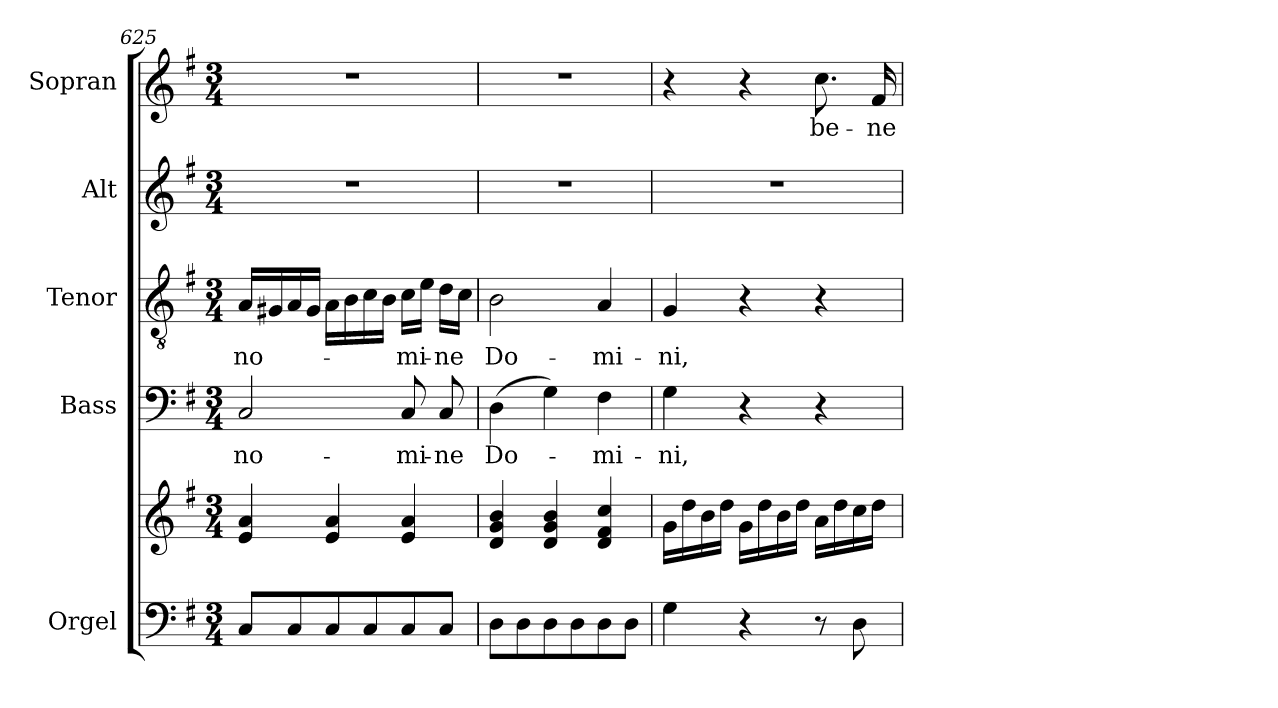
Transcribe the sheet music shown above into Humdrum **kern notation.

**kern	**kern	**kern	**text	**kern	**text	**kern	**kern	**text
*part5	*part5	*part4	*part4	*part3	*part3	*part2	*part1	*part1
*staff6	*staff5	*staff4	*staff4	*staff3	*staff3	*staff2	*staff1	*staff1
*I"Orgel	*	*I"Bass	*	*I"Tenor	*	*I"Alt	*I"Sopran	*
*I'Org.	*	*I'B.	*	*I'T.	*	*I'A.	*I'S.	*
*clefF4	*clefG2	*clefF4	*	*clefGv2	*	*clefG2	*clefG2	*
*k[f#]	*k[f#]	*k[f#]	*	*k[f#]	*	*k[f#]	*k[f#]	*
*G:	*G:	*G:	*	*G:	*	*G:	*G:	*
*M3/4	*M3/4	*M3/4	*	*M3/4	*	*M3/4	*M3/4	*
=625	=625	=625	=625	=625	=625	=625	=625	=625
!	!	!	!LO:LY:b	!	!LO:LY:b	!	!	!
8C/L	4e/ 4a/	2C/	no-	16A/LL	no-	2.r	2.r	.
.	.	.	.	16G#X/	.	.	.	.
8C/	.	.	.	16A/	.	.	.	.
.	.	.	.	16G#/JJ	.	.	.	.
8C/	4e/ 4a/	.	.	16A\LL	.	.	.	.
.	.	.	.	16B\	.	.	.	.
8C/	.	.	.	16c\	.	.	.	.
.	.	.	.	16B\JJ	.	.	.	.
!	!	!	!LO:LY:b	!	!LO:LY:b	!	!	!
8C/	4e/ 4a/	8C/	-mi-	16c\LL	-mi-	.	.	.
.	.	.	.	16e\JJ	.	.	.	.
!	!	!	!LO:LY:b	!	!LO:LY:b	!	!	!
8C/J	.	8C/	-ne	16d\LL	-ne	.	.	.
.	.	.	.	16c\JJ	.	.	.	.
=626	=626	=626	=626	=626	=626	=626	=626	=626
!	!	!	!LO:LY:b	!	!LO:LY:b	!	!	!
8D\L	4d/ 4g/ 4b/	(>4D\	Do-	2B\	Do-	2.r	2.r	.
8D\	.	.	.	.	.	.	.	.
8D\	4d/ 4g/ 4b/	4G\)	.	.	.	.	.	.
8D\	.	.	.	.	.	.	.	.
!	!	!	!LO:LY:b	!	!LO:LY:b	!	!	!
8D\	4d/ 4f#/ 4cc/	4F#\	-mi-	4A/	-mi-	.	.	.
8D\J	.	.	.	.	.	.	.	.
!!LO:PB:g=z
=627	=627	=627	=627	=627	=627	=627	=627	=627
!	!	!	!LO:LY:b	!	!LO:LY:b	!	!	!
4G\	16g\LL	4G\	-ni,	4G/	-ni,	2.r	4r	.
.	16dd\	.	.	.	.	.	.	.
.	16b\	.	.	.	.	.	.	.
.	16dd\JJ	.	.	.	.	.	.	.
4r	16g\LL	4r	.	4r	.	.	4r	.
.	16dd\	.	.	.	.	.	.	.
.	16b\	.	.	.	.	.	.	.
.	16dd\JJ	.	.	.	.	.	.	.
!	!	!	!	!	!	!	!	!LO:LY:b
8r	16a\LL	4r	.	4r	.	.	8.cc\	be-
.	16dd\	.	.	.	.	.	.	.
8D\	16cc\	.	.	.	.	.	.	.
!	!	!	!	!	!	!	!	!LO:LY:b
.	16dd\JJ	.	.	.	.	.	16f#/	-ne-
=	=	=	=	=	=	=	=	=
*-	*-	*-	*-	*-	*-	*-	*-	*-
